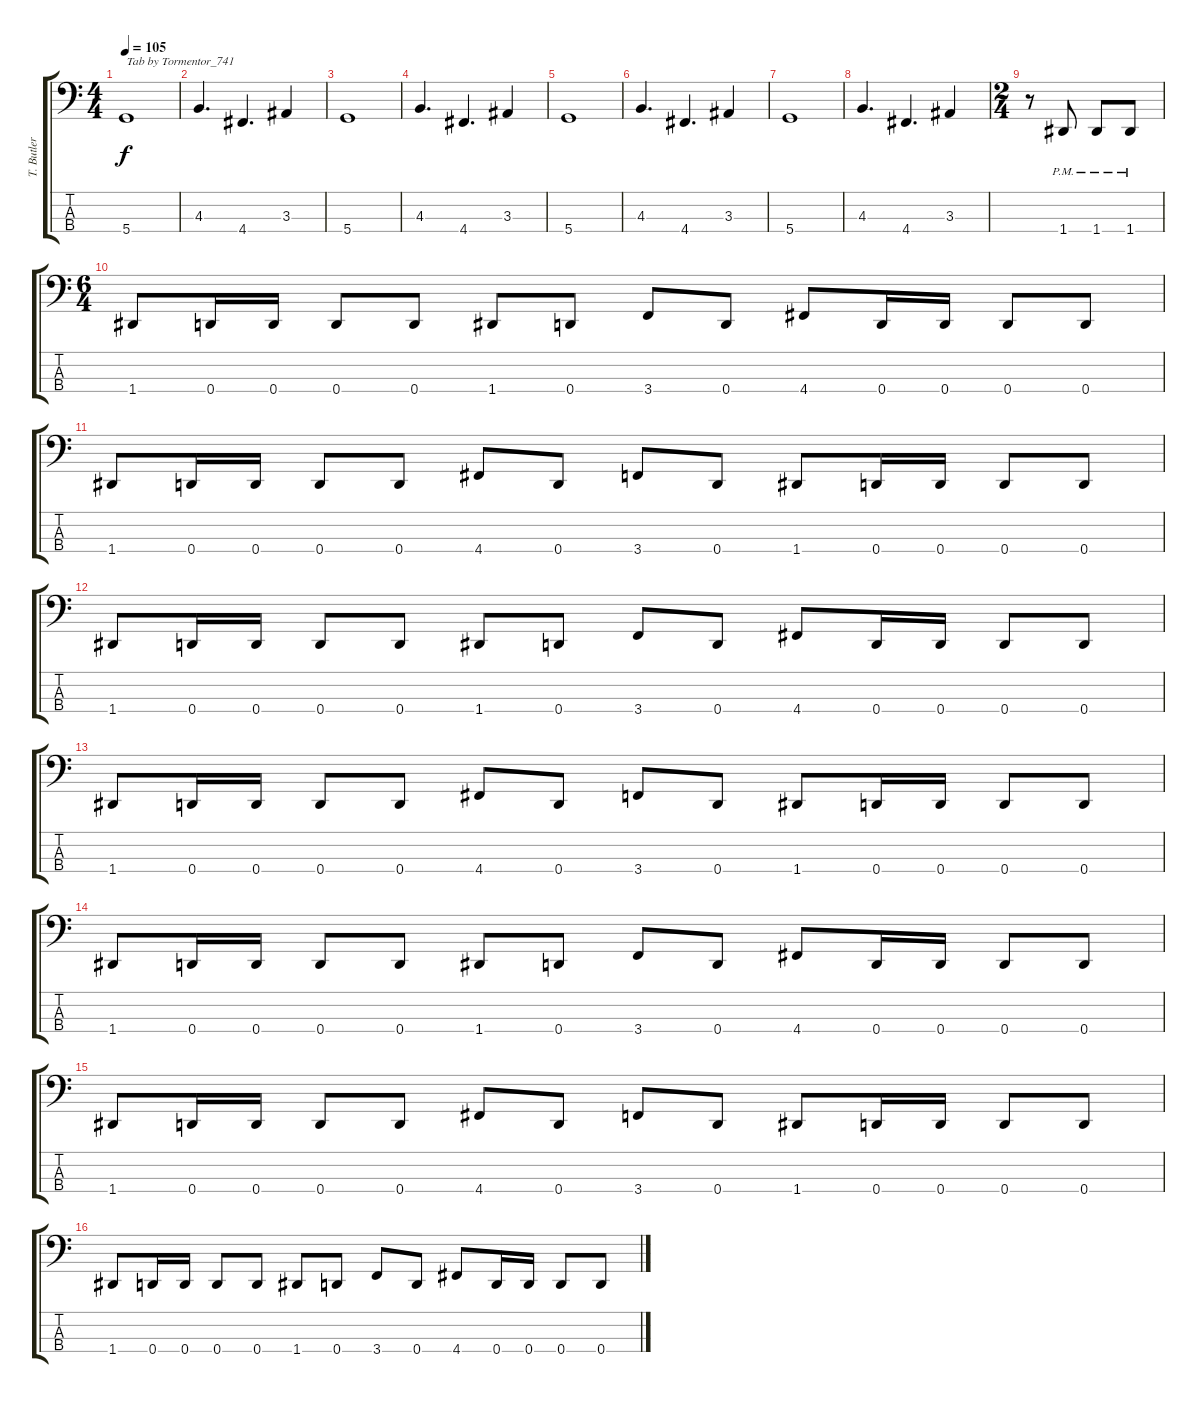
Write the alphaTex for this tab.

\track ("T. Butler" "T. Butler") {instrument electricbasspick}
\staff {score tabs}
\tuning (F2 C2 G1 D1) {hide}
\ts (4 4)
\tempo 105
\clef f4
\ks c
5.4.1{txt "Tab by Tormentor_741" dy f instrument electricbasspick} |
4.3.4{d} 4.4.4{d} 3.3.4 |
5.4.1 |
4.3.4{d} 4.4.4{d} 3.3.4 |
5.4.1 |
4.3.4{d} 4.4.4{d} 3.3.4 |
5.4.1 |
4.3.4{d} 4.4.4{d} 3.3.4 |
\ts (2 4)
r.8 1.4{pm}.8 1.4{pm}.8 1.4{pm}.8 |
\ts (6 4)
1.4.8 0.4.16 0.4.16 0.4.8 0.4.8 1.4.8 0.4.8 3.4.8 0.4.8 4.4.8 0.4.16 0.4.16 0.4.8 0.4.8 |
1.4.8 0.4.16 0.4.16 0.4.8 0.4.8 4.4.8 0.4.8 3.4.8 0.4.8 1.4.8 0.4.16 0.4.16 0.4.8 0.4.8 |
1.4.8 0.4.16 0.4.16 0.4.8 0.4.8 1.4.8 0.4.8 3.4.8 0.4.8 4.4.8 0.4.16 0.4.16 0.4.8 0.4.8 |
1.4.8 0.4.16 0.4.16 0.4.8 0.4.8 4.4.8 0.4.8 3.4.8 0.4.8 1.4.8 0.4.16 0.4.16 0.4.8 0.4.8 |
1.4.8 0.4.16 0.4.16 0.4.8 0.4.8 1.4.8 0.4.8 3.4.8 0.4.8 4.4.8 0.4.16 0.4.16 0.4.8 0.4.8 |
1.4.8 0.4.16 0.4.16 0.4.8 0.4.8 4.4.8 0.4.8 3.4.8 0.4.8 1.4.8 0.4.16 0.4.16 0.4.8 0.4.8 |
1.4.8 0.4.16 0.4.16 0.4.8 0.4.8 1.4.8 0.4.8 3.4.8 0.4.8 4.4.8 0.4.16 0.4.16 0.4.8 0.4.8
